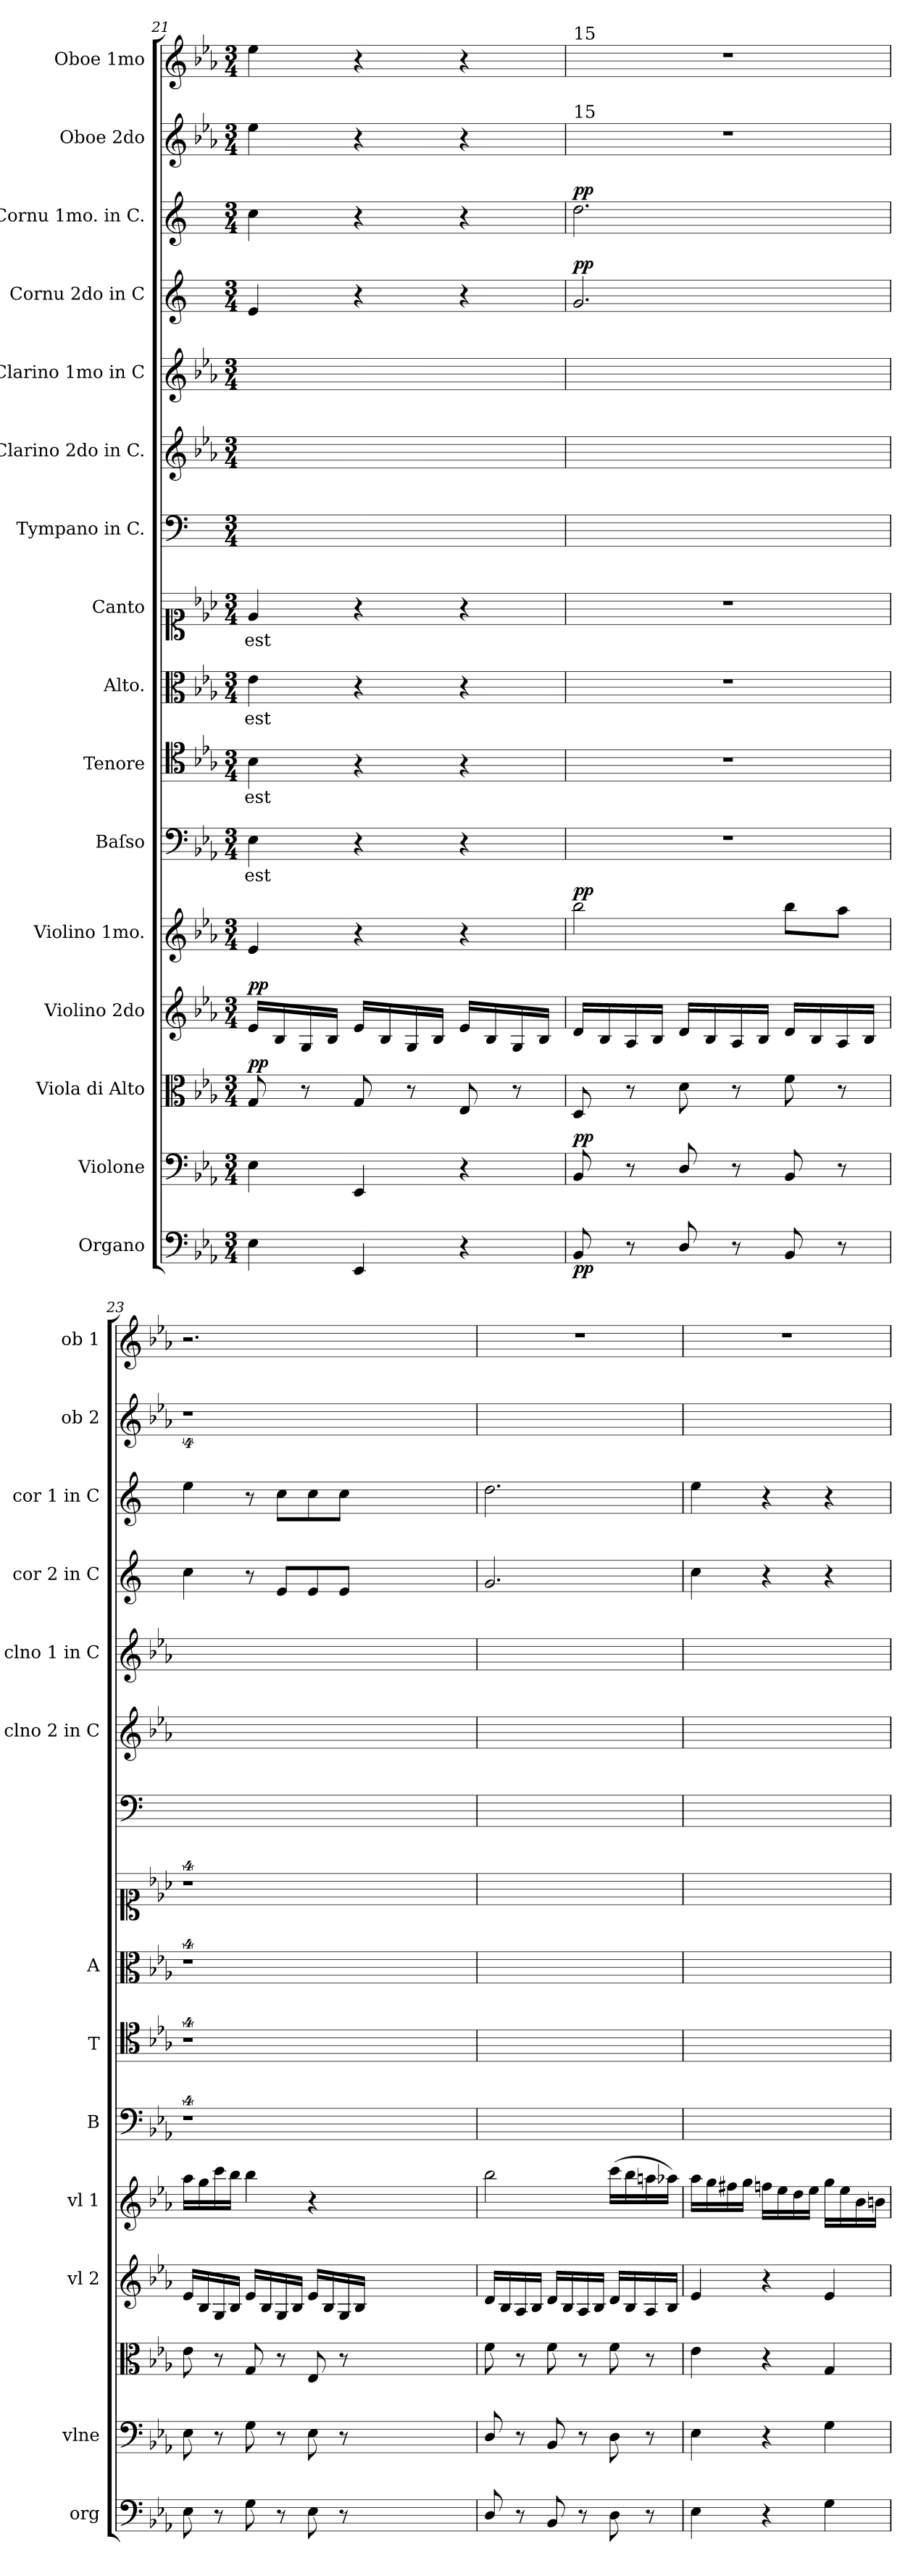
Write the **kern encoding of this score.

**kern	**dynam	**kern	**dynam	**kern	**dynam	**kern	**dynam	**kern	**dynam	**kern	**text	**kern	**text	**kern	**text	**kern	**text	**kern	**kern	**kern	**kern	**dynam	**kern	**dynam	**kern	**kern
*part16	*part16	*part15	*part15	*part14	*part14	*part13	*part13	*part12	*part12	*part11	*part11	*part10	*part10	*part9	*part9	*part8	*part8	*part7	*part6	*part5	*part4	*part4	*part3	*part3	*part2	*part1
*staff16	*staff16	*staff15	*staff15	*staff14	*staff14	*staff13	*staff13	*staff12	*staff12	*staff11	*staff11	*staff10	*staff10	*staff9	*staff9	*staff8	*staff8	*staff7	*staff6	*staff5	*staff4	*staff4	*staff3	*staff3	*staff2	*staff1
*I"Organo	*	*I"Violone	*	*I"Viola di Alto	*	*I"Violino 2do	*	*I"Violino 1mo.	*	*I"Baſso	*	*I"Tenore	*	*I"Alto.	*	*I"Canto	*	*I"Tympano in C.	*I"Clarino 2do in C.	*I"Clarino 1mo in C	*I"Cornu 2do in C	*	*I"Cornu 1mo. in C.	*	*I"Oboe 2do	*I"Oboe 1mo
*I'org	*	*I'vlne	*	*	*	*I'vl 2	*	*I'vl 1	*	*I'B	*	*I'T	*	*I'A	*	*	*	*	*I'clno 2 in C	*I'clno 1 in C	*I'cor 2 in C	*	*I'cor 1 in C	*	*I'ob 2	*I'ob 1
*clefF4	*	*clefF4	*	*clefC3	*	*clefG2	*	*clefG2	*	*clefF4	*	*clefC4	*	*clefC3	*	*clefC1	*	*clefF4	*clefG2	*clefG2	*clefG2	*	*clefG2	*	*clefG2	*clefG2
*	*	*	*	*	*	*	*	*	*	*	*	*	*	*	*	*	*	*	*	*	*ITrd5c9	*	*ITrd5c9	*	*	*
*k[b-e-a-]	*	*k[b-e-a-]	*	*k[b-e-a-]	*	*k[b-e-a-]	*	*k[b-e-a-]	*	*k[b-e-a-]	*	*k[b-e-a-]	*	*k[b-e-a-]	*	*k[b-e-a-]	*	*k[]	*k[b-e-a-]	*k[b-e-a-]	*k[b-e-a-]	*	*k[b-e-a-]	*	*k[b-e-a-]	*k[b-e-a-]
*c:	*	*c:	*	*c:	*	*c:	*	*c:	*	*c:	*	*c:	*	*c:	*	*c:	*	*	*c:	*c:	*c:	*	*c:	*	*c:	*c:
*M3/4	*	*M3/4	*	*M3/4	*	*M3/4	*	*M3/4	*	*M3/4	*	*M3/4	*	*M3/4	*	*M3/4	*	*M3/4	*M3/4	*M3/4	*M3/4	*	*M3/4	*	*M3/4	*M3/4
=21	=21	=21	=21	=21	=21	=21	=21	=21	=21	=21	=21	=21	=21	=21	=21	=21	=21	=21	=21	=21	=21	=21	=21	=21	=21	=21
!	!	!	!	!	!LO:DY:a	!	!LO:DY:a	!	!	!	!	!	!	!	!	!	!	!	!	!	!	!	!	!	!	!
4E-\	.	4E-\	.	8G/	pp.	16e-/LL	pp.	4e-/	.	4E-\	est	4B-\	est	4e-\	est	4e-/	est	2.ryy	2.ryy	2.ryy	4G/	.	4e-\	.	4ee-\	4ee-\
.	.	.	.	.	.	16B-/	.	.	.	.	.	.	.	.	.	.	.	.	.	.	.	.	.	.	.	.
.	.	.	.	8r	.	16G/	.	.	.	.	.	.	.	.	.	.	.	.	.	.	.	.	.	.	.	.
.	.	.	.	.	.	16B-/JJ	.	.	.	.	.	.	.	.	.	.	.	.	.	.	.	.	.	.	.	.
4EE-/	.	4EE-/	.	8G/	.	16e-/LL	.	4r	.	4r	.	4r	.	4r	.	4r	.	.	.	.	4r	.	4r	.	4r	4r
.	.	.	.	.	.	16B-/	.	.	.	.	.	.	.	.	.	.	.	.	.	.	.	.	.	.	.	.
.	.	.	.	8r	.	16G/	.	.	.	.	.	.	.	.	.	.	.	.	.	.	.	.	.	.	.	.
.	.	.	.	.	.	16B-/JJ	.	.	.	.	.	.	.	.	.	.	.	.	.	.	.	.	.	.	.	.
4r	.	4r	.	8E-/	.	16e-/LL	.	4r	.	4r	.	4r	.	4r	.	4r	.	.	.	.	4r	.	4r	.	4r	4r
.	.	.	.	.	.	16B-/	.	.	.	.	.	.	.	.	.	.	.	.	.	.	.	.	.	.	.	.
.	.	.	.	8r	.	16G/	.	.	.	.	.	.	.	.	.	.	.	.	.	.	.	.	.	.	.	.
.	.	.	.	.	.	16B-/JJ	.	.	.	.	.	.	.	.	.	.	.	.	.	.	.	.	.	.	.	.
=22	=22	=22	=22	=22	=22	=22	=22	=22	=22	=22	=22	=22	=22	=22	=22	=22	=22	=22	=22	=22	=22	=22	=22	=22	=22	=22
!	!	!	!	!	!	!	!	!	!	!	!	!	!	!	!	!	!	!	!	!	!	!	!	!	!	!LO:TX:a:t=15
!	!	!	!	!	!	!	!	!	!	!	!	!	!	!	!	!	!	!	!	!	!	!	!	!	!LO:TX:a:t=15	!
!	!	!	!LO:DY:a	!	!	!	!	!	!LO:DY:a	!	!	!	!	!	!	!	!	!	!	!	!	!LO:DY:a	!	!LO:DY:a	!	!
8BB-/	pp.	8BB-/	pp.	8D/	.	16d/LL	.	2bb-\	pp.	2.r	.	2.r	.	2.r	.	2.r	.	2.ryy	2.ryy	2.ryy	2.B-/	pp.	2.f\	pp.	2.r	2.r
.	.	.	.	.	.	16B-/	.	.	.	.	.	.	.	.	.	.	.	.	.	.	.	.	.	.	.	.
8r	.	8r	.	8r	.	16A-/	.	.	.	.	.	.	.	.	.	.	.	.	.	.	.	.	.	.	.	.
.	.	.	.	.	.	16B-/JJ	.	.	.	.	.	.	.	.	.	.	.	.	.	.	.	.	.	.	.	.
8D/	.	8D/	.	8d\	.	16d/LL	.	.	.	.	.	.	.	.	.	.	.	.	.	.	.	.	.	.	.	.
.	.	.	.	.	.	16B-/	.	.	.	.	.	.	.	.	.	.	.	.	.	.	.	.	.	.	.	.
8r	.	8r	.	8r	.	16A-/	.	.	.	.	.	.	.	.	.	.	.	.	.	.	.	.	.	.	.	.
.	.	.	.	.	.	16B-/JJ	.	.	.	.	.	.	.	.	.	.	.	.	.	.	.	.	.	.	.	.
8BB-/	.	8BB-/	.	8f\	.	16d/LL	.	8bb-\L	.	.	.	.	.	.	.	.	.	.	.	.	.	.	.	.	.	.
.	.	.	.	.	.	16B-/	.	.	.	.	.	.	.	.	.	.	.	.	.	.	.	.	.	.	.	.
8r	.	8r	.	8r	.	16A-/	.	8aa-\J	.	.	.	.	.	.	.	.	.	.	.	.	.	.	.	.	.	.
.	.	.	.	.	.	16B-/JJ	.	.	.	.	.	.	.	.	.	.	.	.	.	.	.	.	.	.	.	.
=23	=23	=23	=23	=23	=23	=23	=23	=23	=23	=23	=23	=23	=23	=23	=23	=23	=23	=23	=23	=23	=23	=23	=23	=23	=23	=23
8E-\	.	8E-\	.	8e-\	.	16e-/LL	.	16aa-\LL	.	4%9r	.	4%9r	.	4%9r	.	4%9r	.	2.ryy	2.ryy	2.ryy	4e-\	.	4g\	.	4%9r	2.r
.	.	.	.	.	.	16B-/	.	16gg\	.	.	.	.	.	.	.	.	.	.	.	.	.	.	.	.	.	.
8r	.	8r	.	8r	.	16G/	.	16ccc\	.	.	.	.	.	.	.	.	.	.	.	.	.	.	.	.	.	.
.	.	.	.	.	.	16B-/JJ	.	16bb-\JJ	.	.	.	.	.	.	.	.	.	.	.	.	.	.	.	.	.	.
8G\	.	8G\	.	8G/	.	16e-/LL	.	4bb-\	.	.	.	.	.	.	.	.	.	.	.	.	8r	.	8r	.	.	.
.	.	.	.	.	.	16B-/	.	.	.	.	.	.	.	.	.	.	.	.	.	.	.	.	.	.	.	.
8r	.	8r	.	8r	.	16G/	.	.	.	.	.	.	.	.	.	.	.	.	.	.	8G/L	.	8e-\L	.	.	.
.	.	.	.	.	.	16B-/JJ	.	.	.	.	.	.	.	.	.	.	.	.	.	.	.	.	.	.	.	.
8E-\	.	8E-\	.	8E-/	.	16e-/LL	.	4r	.	.	.	.	.	.	.	.	.	.	.	.	8G/	.	8e-\	.	.	.
.	.	.	.	.	.	16B-/	.	.	.	.	.	.	.	.	.	.	.	.	.	.	.	.	.	.	.	.
8r	.	8r	.	8r	.	16G/	.	.	.	.	.	.	.	.	.	.	.	.	.	.	8G/J	.	8e-\J	.	.	.
.	.	.	.	.	.	16B-/JJ	.	.	.	.	.	.	.	.	.	.	.	.	.	.	.	.	.	.	.	.
1.ryy	.	1.ryy	.	1.ryy	.	1.ryy	.	1.ryy	.	.	.	.	.	.	.	.	.	1.ryy	1.ryy	1.ryy	1.ryy	.	1.ryy	.	.	1.ryy
=24	=24	=24	=24	=24	=24	=24	=24	=24	=24	=24	=24	=24	=24	=24	=24	=24	=24	=24	=24	=24	=24	=24	=24	=24	=24	=24
8D/	.	8D/	.	8f\	.	16d/LL	.	2bb-\	.	2.ryy	.	2.ryy	.	2.ryy	.	2.ryy	.	2.ryy	2.ryy	2.ryy	2.B-/	.	2.f\	.	2.ryy	2.r
.	.	.	.	.	.	16B-/	.	.	.	.	.	.	.	.	.	.	.	.	.	.	.	.	.	.	.	.
8r	.	8r	.	8r	.	16A-/	.	.	.	.	.	.	.	.	.	.	.	.	.	.	.	.	.	.	.	.
.	.	.	.	.	.	16B-/JJ	.	.	.	.	.	.	.	.	.	.	.	.	.	.	.	.	.	.	.	.
8BB-/	.	8BB-/	.	8f\	.	16d/LL	.	.	.	.	.	.	.	.	.	.	.	.	.	.	.	.	.	.	.	.
.	.	.	.	.	.	16B-/	.	.	.	.	.	.	.	.	.	.	.	.	.	.	.	.	.	.	.	.
8r	.	8r	.	8r	.	16A-/	.	.	.	.	.	.	.	.	.	.	.	.	.	.	.	.	.	.	.	.
.	.	.	.	.	.	16B-/JJ	.	.	.	.	.	.	.	.	.	.	.	.	.	.	.	.	.	.	.	.
8D\	.	8D\	.	8f\	.	16d/LL	.	(16ccc\LL	.	.	.	.	.	.	.	.	.	.	.	.	.	.	.	.	.	.
.	.	.	.	.	.	16B-/	.	16bb-\	.	.	.	.	.	.	.	.	.	.	.	.	.	.	.	.	.	.
8r	.	8r	.	8r	.	16A-/	.	16aan\	.	.	.	.	.	.	.	.	.	.	.	.	.	.	.	.	.	.
.	.	.	.	.	.	16B-/JJ	.	16aa-X\JJ)	.	.	.	.	.	.	.	.	.	.	.	.	.	.	.	.	.	.
=25	=25	=25	=25	=25	=25	=25	=25	=25	=25	=25	=25	=25	=25	=25	=25	=25	=25	=25	=25	=25	=25	=25	=25	=25	=25	=25
4E-\	.	4E-\	.	4e-\	.	4e-/	.	16aa-\LL	.	2.ryy	.	2.ryy	.	2.ryy	.	2.ryy	.	2.ryy	2.ryy	2.ryy	4e-\	.	4g\	.	2.ryy	2.r
.	.	.	.	.	.	.	.	16gg\	.	.	.	.	.	.	.	.	.	.	.	.	.	.	.	.	.	.
.	.	.	.	.	.	.	.	16ff#X\	.	.	.	.	.	.	.	.	.	.	.	.	.	.	.	.	.	.
.	.	.	.	.	.	.	.	16gg\JJ	.	.	.	.	.	.	.	.	.	.	.	.	.	.	.	.	.	.
4r	.	4r	.	4r	.	4r	.	16ffn\LL	.	.	.	.	.	.	.	.	.	.	.	.	4r	.	4r	.	.	.
.	.	.	.	.	.	.	.	16ee-\	.	.	.	.	.	.	.	.	.	.	.	.	.	.	.	.	.	.
.	.	.	.	.	.	.	.	16dd\	.	.	.	.	.	.	.	.	.	.	.	.	.	.	.	.	.	.
.	.	.	.	.	.	.	.	16ee-\JJ	.	.	.	.	.	.	.	.	.	.	.	.	.	.	.	.	.	.
4G\	.	4G\	.	4G/	.	4e-/	.	16gg\LL	.	.	.	.	.	.	.	.	.	.	.	.	4r	.	4r	.	.	.
.	.	.	.	.	.	.	.	16ee-\	.	.	.	.	.	.	.	.	.	.	.	.	.	.	.	.	.	.
.	.	.	.	.	.	.	.	16b-\	.	.	.	.	.	.	.	.	.	.	.	.	.	.	.	.	.	.
.	.	.	.	.	.	.	.	16bn\JJ	.	.	.	.	.	.	.	.	.	.	.	.	.	.	.	.	.	.
=	=	=	=	=	=	=	=	=	=	=	=	=	=	=	=	=	=	=	=	=	=	=	=	=	=	=
*-	*-	*-	*-	*-	*-	*-	*-	*-	*-	*-	*-	*-	*-	*-	*-	*-	*-	*-	*-	*-	*-	*-	*-	*-	*-	*-
